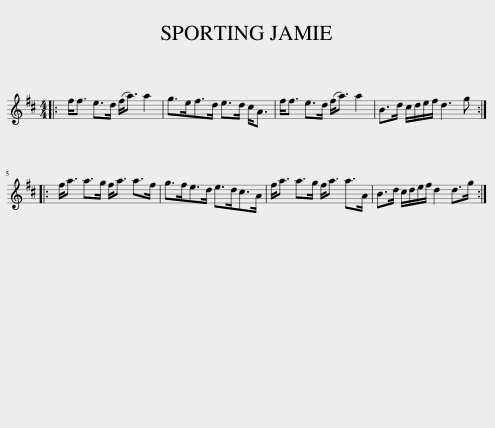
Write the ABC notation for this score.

X:1
L:1/8
M:4/4
I:linebreak $
K:D
V:1 treble
V:1
|: f<f e>d (f<a) a2 | g>ef>d e>d c<A | f<f e>d (f<a) a2 | B>d c/d/e/f/ d3 g ::$ f<a a>g f<a a>f | %5
 g>fe>d e>dc>A | f<a a>g f<a a>A | B>d c/d/e/f/ d2 d>g :| %8
